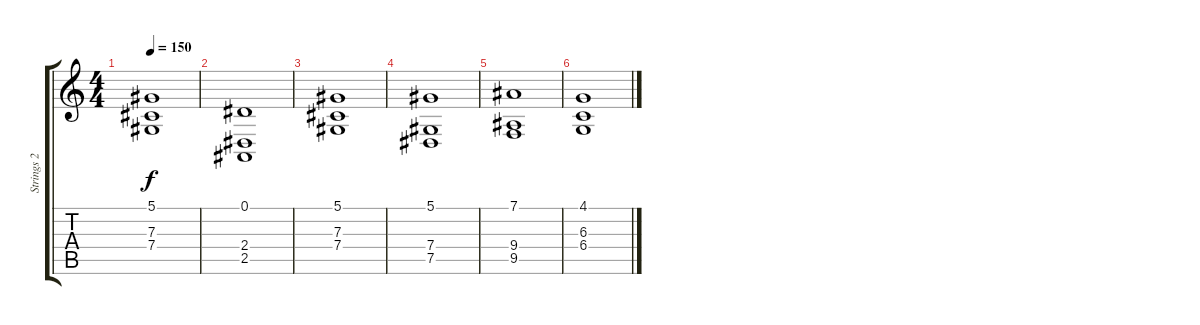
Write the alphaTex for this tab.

\track ("Strings 2" "Strings 2") {instrument stringensemble2}
\staff {score tabs}
\tuning (Eb4 Bb3 Gb3 Db3 Ab2 Eb2) {hide}
\ts (4 4)
\tempo 150
\clef g2
\ks c
(5.1 7.3 7.4).1{dy f} |
(0.1 2.4 2.5).1 |
(5.1 7.3 7.4).1 |
(5.1 7.4 7.5).1 |
(7.1 9.4 9.5).1 |
(4.1 6.3 6.4).1
